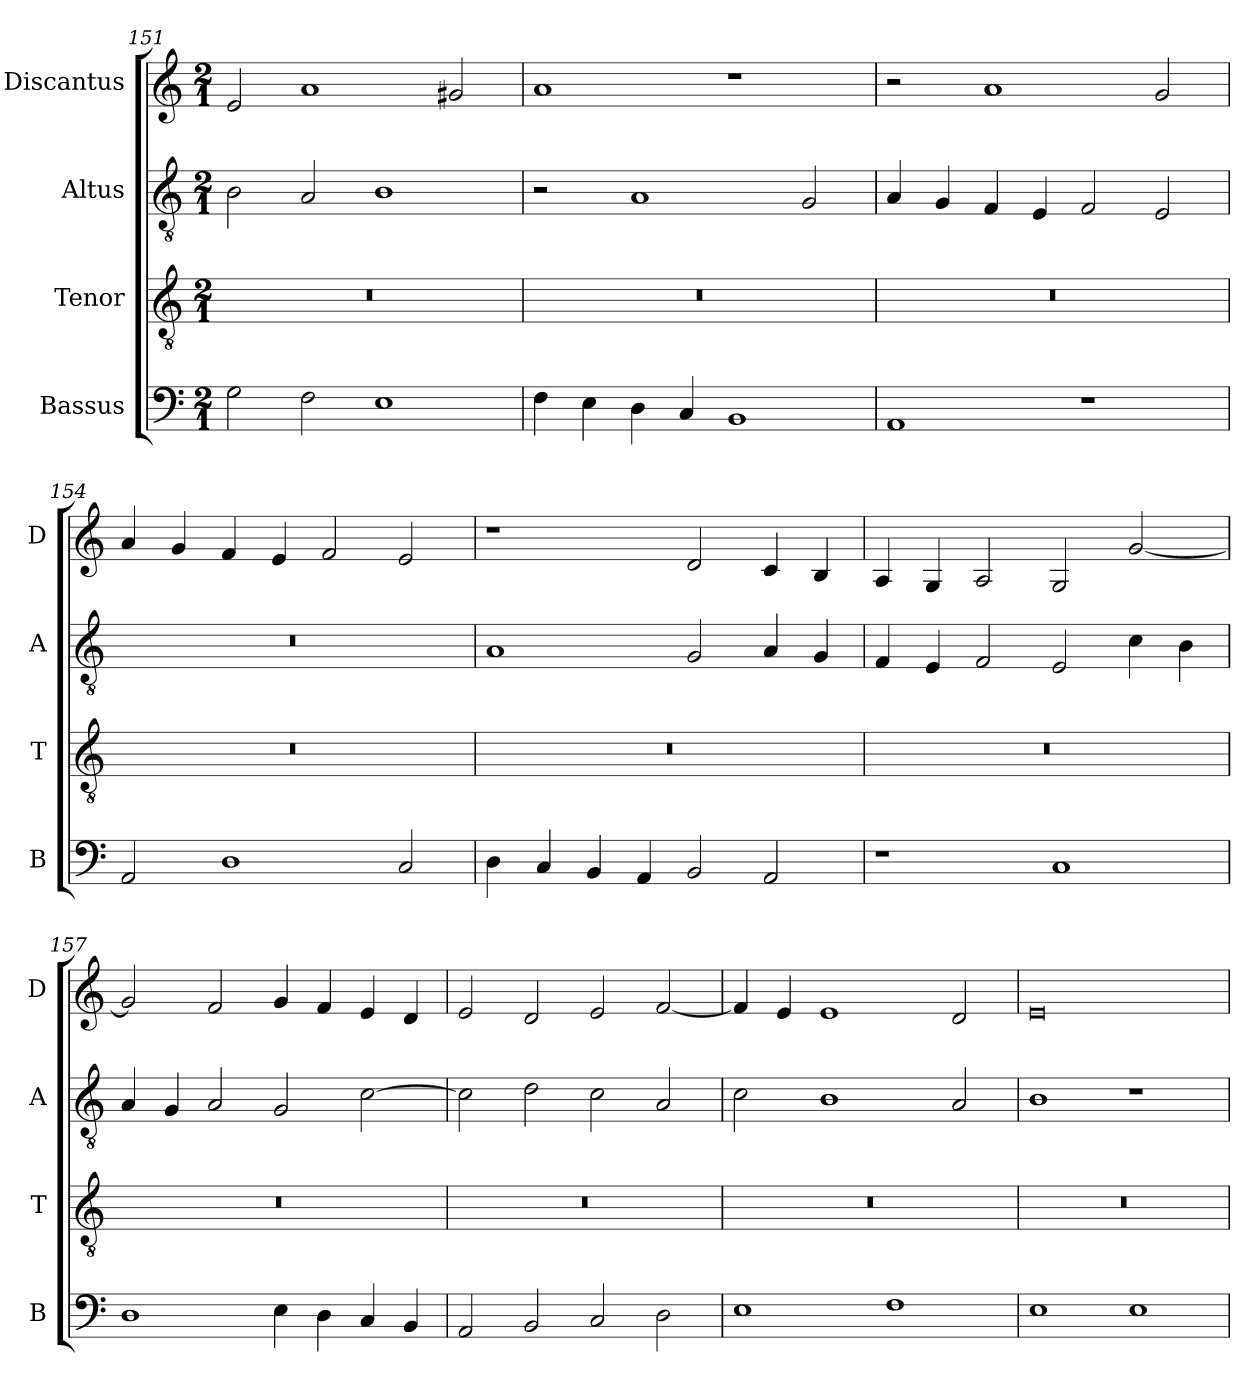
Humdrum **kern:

**kern	**kern	**kern	**kern
*part4	*part3	*part2	*part1
*staff4	*staff3	*staff2	*staff1
*I"Bassus	*I"Tenor	*I"Altus	*I"Discantus
*I'B	*I'T	*I'A	*I'D
*clefF4	*clefGv2	*clefGv2	*clefG2
*k[]	*k[]	*k[]	*k[]
*M2/1	*M2/1	*M2/1	*M2/1
=151	=151	=151	=151
2G\	0r	2B\	2e/
2F\	.	2A/	1a
1E	.	1B	.
.	.	.	2g#X/
=152	=152	=152	=152
4F\	0r	2r	1a
4E\	.	.	.
4D\	.	1A	.
4C/	.	.	.
1BB	.	.	1r
.	.	2G/	.
=153	=153	=153	=153
1AA	0r	4A/	2r
.	.	4G/	.
.	.	4F/	1a
.	.	4E/	.
1r	.	2F/	.
.	.	2E/	2g/
=154	=154	=154	=154
2AA/	0r	0r	4a/
.	.	.	4g/
1D	.	.	4f/
.	.	.	4e/
.	.	.	2f/
2C/	.	.	2e/
=155	=155	=155	=155
4D\	0r	1A	1r
4C/	.	.	.
4BB/	.	.	.
4AA/	.	.	.
2BB/	.	2G/	2d/
2AA/	.	4A/	4c/
.	.	4G/	4B/
=156	=156	=156	=156
1r	0r	4F/	4A/
.	.	4E/	4G/
.	.	2F/	2A/
1C	.	2E/	2G/
.	.	4c\	[2g/
.	.	4B\	.
=157	=157	=157	=157
1D	0r	4A/	2g/]
.	.	4G/	.
.	.	2A/	2f/
4E\	.	2G/	4g/
4D\	.	.	4f/
4C/	.	[2c\	4e/
4BB/	.	.	4d/
=158	=158	=158	=158
2AA/	0r	2c\]	2e/
2BB/	.	2d\	2d/
2C/	.	2c\	2e/
2D\	.	2A/	[2f/
=159	=159	=159	=159
1E	0r	2c\	4f/]
.	.	.	4e/
.	.	1B	1e
1F	.	.	.
.	.	2A/	2d/
=160	=160	=160	=160
1E	0r	1B	0e
1E	.	1r	.
=	=	=	=
*-	*-	*-	*-
